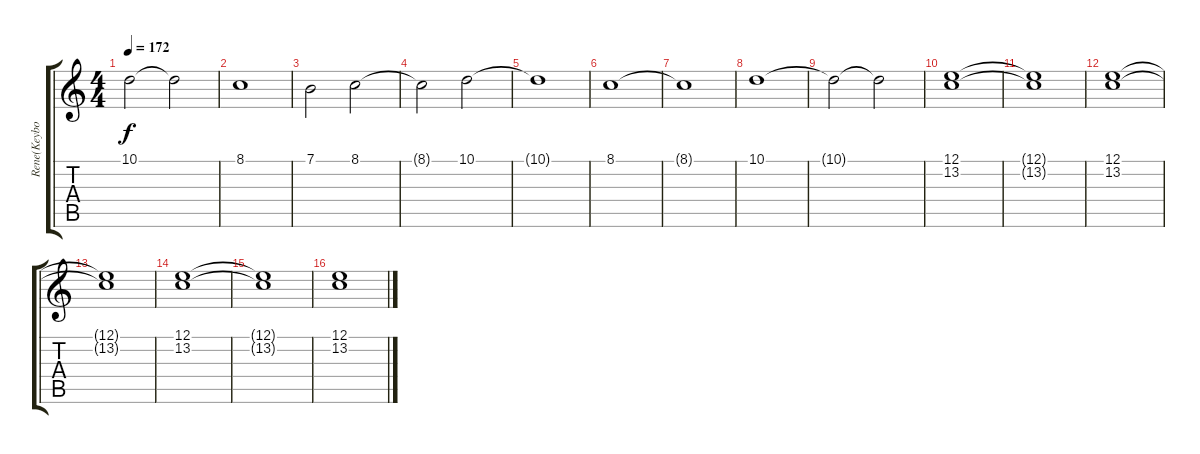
\track ("Rene(Keyboard)" "Rene(Keybo") {instrument pad4choir}
\staff {score tabs}
\tuning (E4 B3 G3 D3 A2 E2) {hide}
\ts (4 4)
\tempo 172
\clef g2
\ks c
10.1{t}.2{dy f} 10.1{t}.2 |
8.1.1 |
7.1.2 8.1.2 |
8.1{t}.2 10.1.2 |
10.1{t}.1 |
8.1.1 |
8.1{t}.1 |
10.1.1 |
10.1{t}.2 10.1{t}.2 |
(12.1 13.2).1 |
(12.1{t} 13.2{t}).1 |
(12.1 13.2).1 |
(12.1{t} 13.2{t}).1 |
(12.1 13.2).1 |
(12.1{t} 13.2{t}).1 |
(12.1 13.2).1
